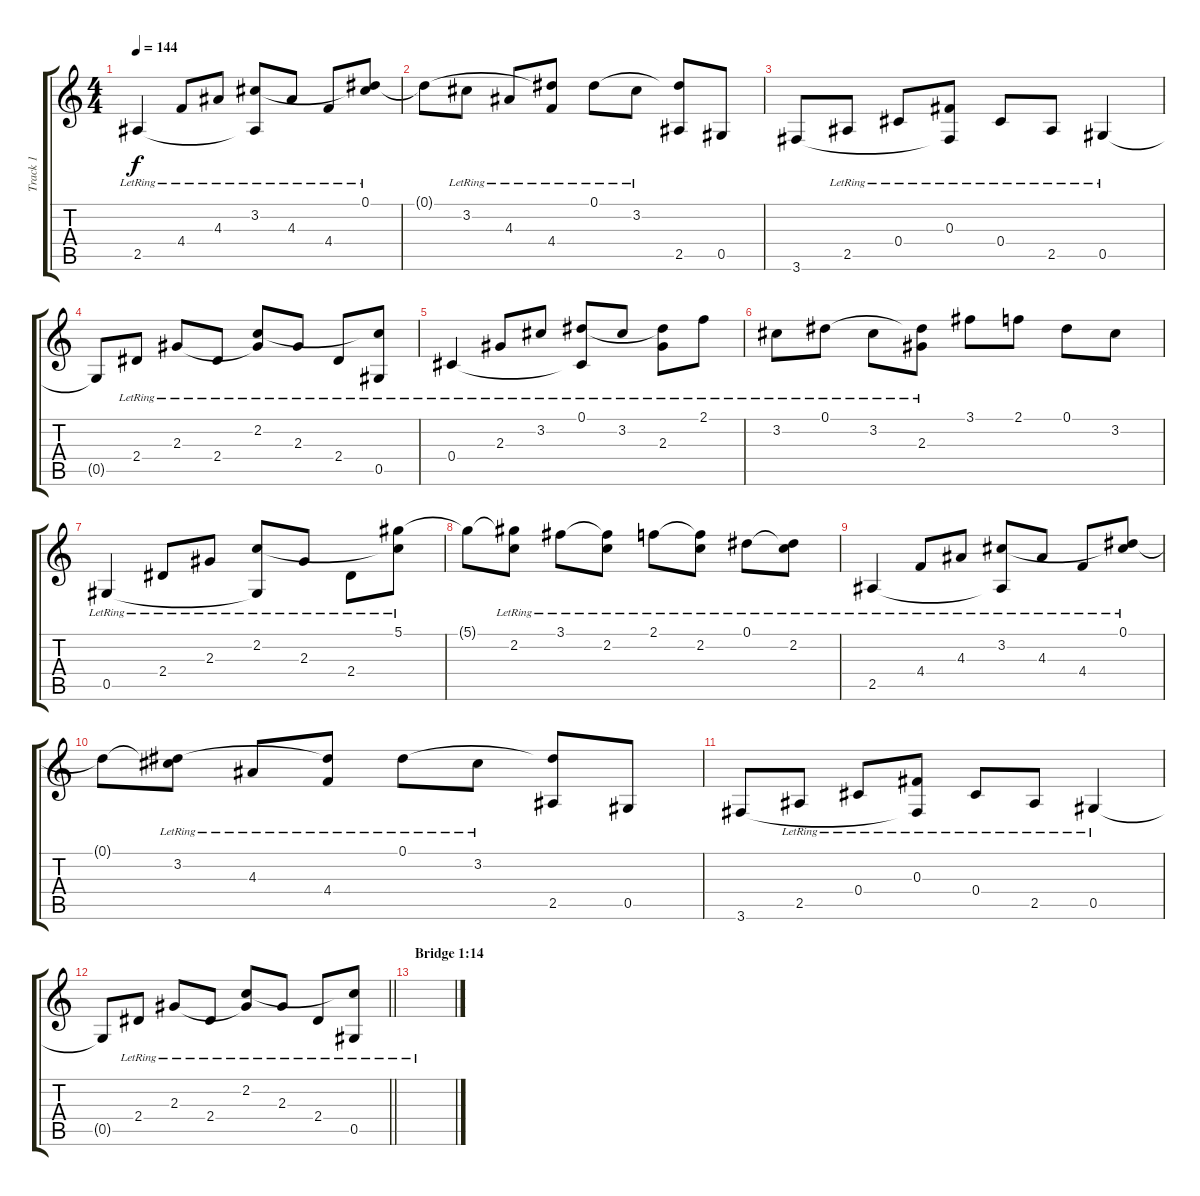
\track ("Track 1" "Track 1") {instrument acousticguitarsteel}
\staff {score tabs}
\tuning (Eb4 Bb3 Gb3 Db3 Ab2 Eb2) {hide}
\ts (4 4)
\tempo 144
\clef g2
\ks c
2.5{lr}.4{dy f} 4.4{lr}.8 4.3{lr}.8 (3.2{lr} 2.5{t}).8 4.3{lr}.8 4.4{lr}.8 (0.1{lr} 3.2{t}).8 |
0.1{t}.8 3.2{lr}.8 4.3{lr}.8 (0.1{t} 4.4{lr}).8 0.1{lr}.8 3.2{lr}.8 (0.1{t} 2.5).8 0.5.8 |
3.6.8 2.5{lr}.8 0.4{lr}.8 (0.3{lr} 3.6{t}).8 0.4{lr}.8 2.5{lr}.8 0.5{lr}.4 |
0.5{t}.8 2.4{lr}.8 2.3{lr}.8 2.4{lr}.8 (2.2{lr} 2.3{t}).8 2.3{lr}.8 2.4{lr}.8 (2.2{t} 0.5{lr}).8 |
0.4{lr}.4 2.3{lr}.8 3.2{lr}.8 (0.1{lr} 0.4{t}).8 3.2{lr}.8 (0.1{t} 2.3{lr}).8 2.1{lr}.8 |
3.2{lr}.8 0.1{lr}.8 3.2{lr}.8 (0.1{t} 2.3{lr}).8 3.1.8 2.1.8 0.1.8 3.2.8 |
0.5{lr}.4 2.4{lr}.8 2.3{lr}.8 (2.2{lr} 0.5{t}).8 2.3{lr}.8 2.4{lr}.8 (5.1{lr} 2.2{t}).8 |
5.1{t}.8 (5.1{t} 2.2{lr}).8 3.1{lr}.8 (3.1{t} 2.2{lr}).8 2.1{lr}.8 (2.1{t} 2.2{lr}).8 0.1{lr}.8 (0.1{t} 2.2{lr}).8 |
2.5{lr}.4 4.4{lr}.8 4.3{lr}.8 (3.2{lr} 2.5{t}).8 4.3{lr}.8 4.4{lr}.8 (0.1{lr} 3.2{t}).8 |
0.1{t}.8 (0.1{t} 3.2{lr}).8 4.3{lr}.8 (0.1{t} 4.4{lr}).8 0.1{lr}.8 3.2{lr}.8 (0.1{t} 2.5).8 0.5.8 |
3.6.8 2.5{lr}.8 0.4{lr}.8 (0.3{lr} 3.6{t}).8 0.4{lr}.8 2.5{lr}.8 0.5{lr}.4 |
\barLineRight lightlight
0.5{t}.8 2.4{lr}.8 2.3{lr}.8 2.4{lr}.8 (2.2{lr} 2.3{t}).8 2.3{lr}.8 2.4{lr}.8 (2.2{t} 0.5{lr}).8 |
\section ("" "Bridge 1:14")
